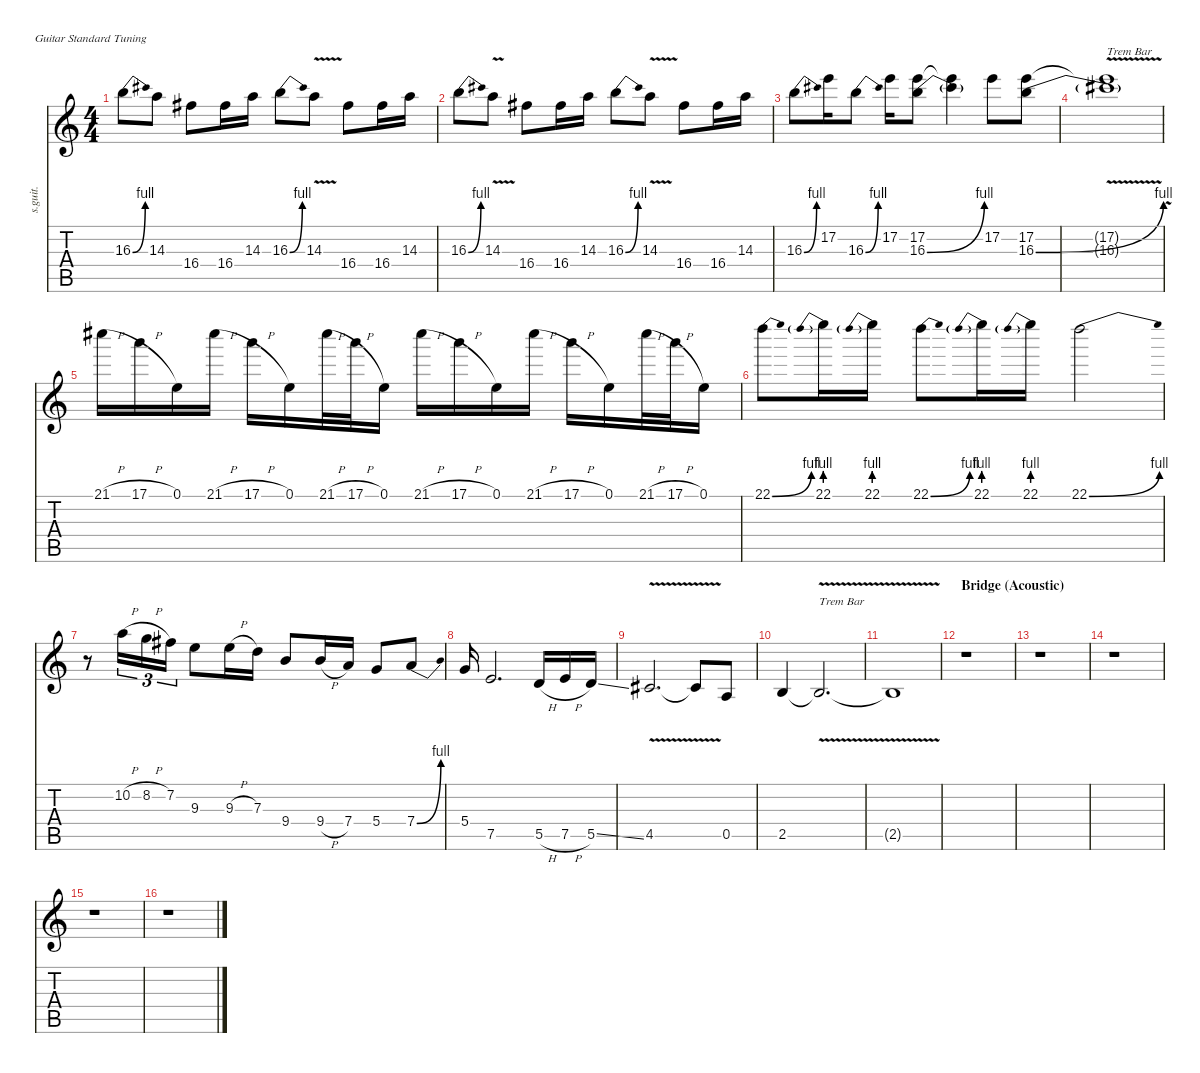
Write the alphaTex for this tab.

\defaultSystemsLayout 4
\hideDynamics
\bracketExtendMode nobrackets
\track ("Kirk Hammett (Lead)" "s.guit.") {instrument distortionguitar}
\staff {score tabs}
\tuning (E4 B3 G3 D3 A2 E2)
\ts (4 4)
\tempo (124 hide)
\clef g2
\ks c
16.3{be (bend 0 0 30 4)}.8{lyrics (0 "") lyrics (1 "") lyrics (2 "") lyrics (3 "") lyrics (4 "") dy f} 14.3.8{lyrics (0 "") lyrics (1 "") lyrics (2 "") lyrics (3 "") lyrics (4 "")} 16.4{acc #}.8{lyrics (0 "") lyrics (1 "") lyrics (2 "") lyrics (3 "") lyrics (4 "")} 16.4{acc #}.16{lyrics (0 "") lyrics (1 "") lyrics (2 "") lyrics (3 "") lyrics (4 "")} 14.3.16{lyrics (0 "") lyrics (1 "") lyrics (2 "") lyrics (3 "") lyrics (4 "")} 16.3{be (bend 0 0 30 4)}.8{lyrics (0 "") lyrics (1 "") lyrics (2 "") lyrics (3 "") lyrics (4 "")} 14.3{v}.8{lyrics (0 "") lyrics (1 "") lyrics (2 "") lyrics (3 "") lyrics (4 "")} 16.4{acc #}.8{lyrics (0 "") lyrics (1 "") lyrics (2 "") lyrics (3 "") lyrics (4 "")} 16.4{acc #}.16{lyrics (0 "") lyrics (1 "") lyrics (2 "") lyrics (3 "") lyrics (4 "")} 14.3.16{lyrics (0 "") lyrics (1 "") lyrics (2 "") lyrics (3 "") lyrics (4 "")} |
16.3{be (bend 0 0 30 4)}.8{lyrics (0 "") lyrics (1 "") lyrics (2 "") lyrics (3 "") lyrics (4 "")} 14.3{v}.8{lyrics (0 "") lyrics (1 "") lyrics (2 "") lyrics (3 "") lyrics (4 "")} 16.4{acc #}.8{lyrics (0 "") lyrics (1 "") lyrics (2 "") lyrics (3 "") lyrics (4 "")} 16.4{acc #}.16{lyrics (0 "") lyrics (1 "") lyrics (2 "") lyrics (3 "") lyrics (4 "")} 14.3.16{lyrics (0 "") lyrics (1 "") lyrics (2 "") lyrics (3 "") lyrics (4 "")} 16.3{be (bend 0 0 30 4)}.8{lyrics (0 "") lyrics (1 "") lyrics (2 "") lyrics (3 "") lyrics (4 "")} 14.3{v}.8{lyrics (0 "") lyrics (1 "") lyrics (2 "") lyrics (3 "") lyrics (4 "")} 16.4{acc #}.8{lyrics (0 "") lyrics (1 "") lyrics (2 "") lyrics (3 "") lyrics (4 "")} 16.4{acc #}.16{lyrics (0 "") lyrics (1 "") lyrics (2 "") lyrics (3 "") lyrics (4 "")} 14.3.16{lyrics (0 "") lyrics (1 "") lyrics (2 "") lyrics (3 "") lyrics (4 "")} |
16.3{be (bend 0 0 30 4)}.8{lyrics (0 "") lyrics (1 "") lyrics (2 "") lyrics (3 "") lyrics (4 "")} 17.2.16{lyrics (0 "") lyrics (1 "") lyrics (2 "") lyrics (3 "") lyrics (4 "")} 16.3{be (bend 0 0 30 4)}.8{lyrics (0 "") lyrics (1 "") lyrics (2 "") lyrics (3 "") lyrics (4 "")} 17.2.16{lyrics (0 "") lyrics (1 "") lyrics (2 "") lyrics (3 "") lyrics (4 "")} (17.2 16.3{be (bend 0 0 30 4)}).8{lyrics (0 "") lyrics (1 "") lyrics (2 "") lyrics (3 "") lyrics (4 "")} (17.2{t} 16.3{t}).4{lyrics (0 "") lyrics (1 "") lyrics (2 "") lyrics (3 "") lyrics (4 "")} 17.2.8{lyrics (0 "") lyrics (1 "") lyrics (2 "") lyrics (3 "") lyrics (4 "")} (17.2 16.3{be (bend 0 0 15 4)}).8{lyrics (0 "") lyrics (1 "") lyrics (2 "") lyrics (3 "") lyrics (4 "")} |
(17.2{v t} 16.3{v t}).1{txt "Trem Bar" lyrics (0 "") lyrics (1 "") lyrics (2 "") lyrics (3 "") lyrics (4 "")} |
21.1{h acc #}.16{lyrics (0 "") lyrics (1 "") lyrics (2 "") lyrics (3 "") lyrics (4 "")} 17.1{h}.16{lyrics (0 "") lyrics (1 "") lyrics (2 "") lyrics (3 "") lyrics (4 "")} 0.1.16{lyrics (0 "") lyrics (1 "") lyrics (2 "") lyrics (3 "") lyrics (4 "")} 21.1{h acc #}.16{lyrics (0 "") lyrics (1 "") lyrics (2 "") lyrics (3 "") lyrics (4 "")} 17.1{h}.16{lyrics (0 "") lyrics (1 "") lyrics (2 "") lyrics (3 "") lyrics (4 "")} 0.1.16{lyrics (0 "") lyrics (1 "") lyrics (2 "") lyrics (3 "") lyrics (4 "")} 21.1{h acc #}.32{lyrics (0 "") lyrics (1 "") lyrics (2 "") lyrics (3 "") lyrics (4 "")} 17.1{h}.32{lyrics (0 "") lyrics (1 "") lyrics (2 "") lyrics (3 "") lyrics (4 "")} 0.1.16{lyrics (0 "") lyrics (1 "") lyrics (2 "") lyrics (3 "") lyrics (4 "")} 21.1{h acc #}.16{lyrics (0 "") lyrics (1 "") lyrics (2 "") lyrics (3 "") lyrics (4 "")} 17.1{h}.16{lyrics (0 "") lyrics (1 "") lyrics (2 "") lyrics (3 "") lyrics (4 "")} 0.1.16{lyrics (0 "") lyrics (1 "") lyrics (2 "") lyrics (3 "") lyrics (4 "")} 21.1{h acc #}.16{lyrics (0 "") lyrics (1 "") lyrics (2 "") lyrics (3 "") lyrics (4 "")} 17.1{h}.16{lyrics (0 "") lyrics (1 "") lyrics (2 "") lyrics (3 "") lyrics (4 "")} 0.1.16{lyrics (0 "") lyrics (1 "") lyrics (2 "") lyrics (3 "") lyrics (4 "")} 21.1{h acc #}.32{lyrics (0 "") lyrics (1 "") lyrics (2 "") lyrics (3 "") lyrics (4 "")} 17.1{h}.32{lyrics (0 "") lyrics (1 "") lyrics (2 "") lyrics (3 "") lyrics (4 "")} 0.1.16{lyrics (0 "") lyrics (1 "") lyrics (2 "") lyrics (3 "") lyrics (4 "")} |
22.1{be (bend 0 0 30 4)}.8{lyrics (0 "") lyrics (1 "") lyrics (2 "") lyrics (3 "") lyrics (4 "")} 22.1{be (prebend 0 4 60 4)}.16{lyrics (0 "") lyrics (1 "") lyrics (2 "") lyrics (3 "") lyrics (4 "")} 22.1{be (prebend 0 4 60 4)}.16{lyrics (0 "") lyrics (1 "") lyrics (2 "") lyrics (3 "") lyrics (4 "")} 22.1{be (bend 0 0 30 4)}.8{lyrics (0 "") lyrics (1 "") lyrics (2 "") lyrics (3 "") lyrics (4 "")} 22.1{be (prebend 0 4 60 4)}.16{lyrics (0 "") lyrics (1 "") lyrics (2 "") lyrics (3 "") lyrics (4 "")} 22.1{be (prebend 0 4 60 4)}.16{lyrics (0 "") lyrics (1 "") lyrics (2 "") lyrics (3 "") lyrics (4 "")} 22.1{be (bend 0 0 15 4)}.2{lyrics (0 "") lyrics (1 "") lyrics (2 "") lyrics (3 "") lyrics (4 "")} |
r.8 10.2{h}.16{tu (3 2) lyrics (0 "") lyrics (1 "") lyrics (2 "") lyrics (3 "") lyrics (4 "")} 8.2{h}.16{tu (3 2) lyrics (0 "") lyrics (1 "") lyrics (2 "") lyrics (3 "") lyrics (4 "")} 7.2{acc #}.16{tu (3 2) lyrics (0 "") lyrics (1 "") lyrics (2 "") lyrics (3 "") lyrics (4 "")} 9.3.8{lyrics (0 "") lyrics (1 "") lyrics (2 "") lyrics (3 "") lyrics (4 "")} 9.3{h}.16{lyrics (0 "") lyrics (1 "") lyrics (2 "") lyrics (3 "") lyrics (4 "")} 7.3.16{lyrics (0 "") lyrics (1 "") lyrics (2 "") lyrics (3 "") lyrics (4 "")} 9.4.8{lyrics (0 "") lyrics (1 "") lyrics (2 "") lyrics (3 "") lyrics (4 "")} 9.4{h}.16{lyrics (0 "") lyrics (1 "") lyrics (2 "") lyrics (3 "") lyrics (4 "")} 7.4.16{lyrics (0 "") lyrics (1 "") lyrics (2 "") lyrics (3 "") lyrics (4 "")} 5.4.8{lyrics (0 "") lyrics (1 "") lyrics (2 "") lyrics (3 "") lyrics (4 "")} 7.4{be (bend 0 0 30 4)}.8{lyrics (0 "") lyrics (1 "") lyrics (2 "") lyrics (3 "") lyrics (4 "")} |
5.4.16{lyrics (0 "") lyrics (1 "") lyrics (2 "") lyrics (3 "") lyrics (4 "")} 7.5.2{d lyrics (0 "") lyrics (1 "") lyrics (2 "") lyrics (3 "") lyrics (4 "")} 5.5{h}.16{lyrics (0 "") lyrics (1 "") lyrics (2 "") lyrics (3 "") lyrics (4 "")} 7.5{h}.16{lyrics (0 "") lyrics (1 "") lyrics (2 "") lyrics (3 "") lyrics (4 "")} 5.5{ss}.16{lyrics (0 "") lyrics (1 "") lyrics (2 "") lyrics (3 "") lyrics (4 "")} |
4.5{v acc #}.2{d lyrics (0 "") lyrics (1 "") lyrics (2 "") lyrics (3 "") lyrics (4 "")} 4.5{v t acc #}.8{lyrics (0 "") lyrics (1 "") lyrics (2 "") lyrics (3 "") lyrics (4 "")} 0.5.8{lyrics (0 "") lyrics (1 "") lyrics (2 "") lyrics (3 "") lyrics (4 "")} |
2.5.4{lyrics (0 "") lyrics (1 "") lyrics (2 "") lyrics (3 "") lyrics (4 "")} 2.5{v t}.2{d txt "Trem Bar" lyrics (0 "") lyrics (1 "") lyrics (2 "") lyrics (3 "") lyrics (4 "")} |
2.5{v t}.1{lyrics (0 "") lyrics (1 "") lyrics (2 "") lyrics (3 "") lyrics (4 "")} |
\section ("" "Bridge (Acoustic)")
r.1 |
r.1 |
r.1 |
r.1 |
r.1
